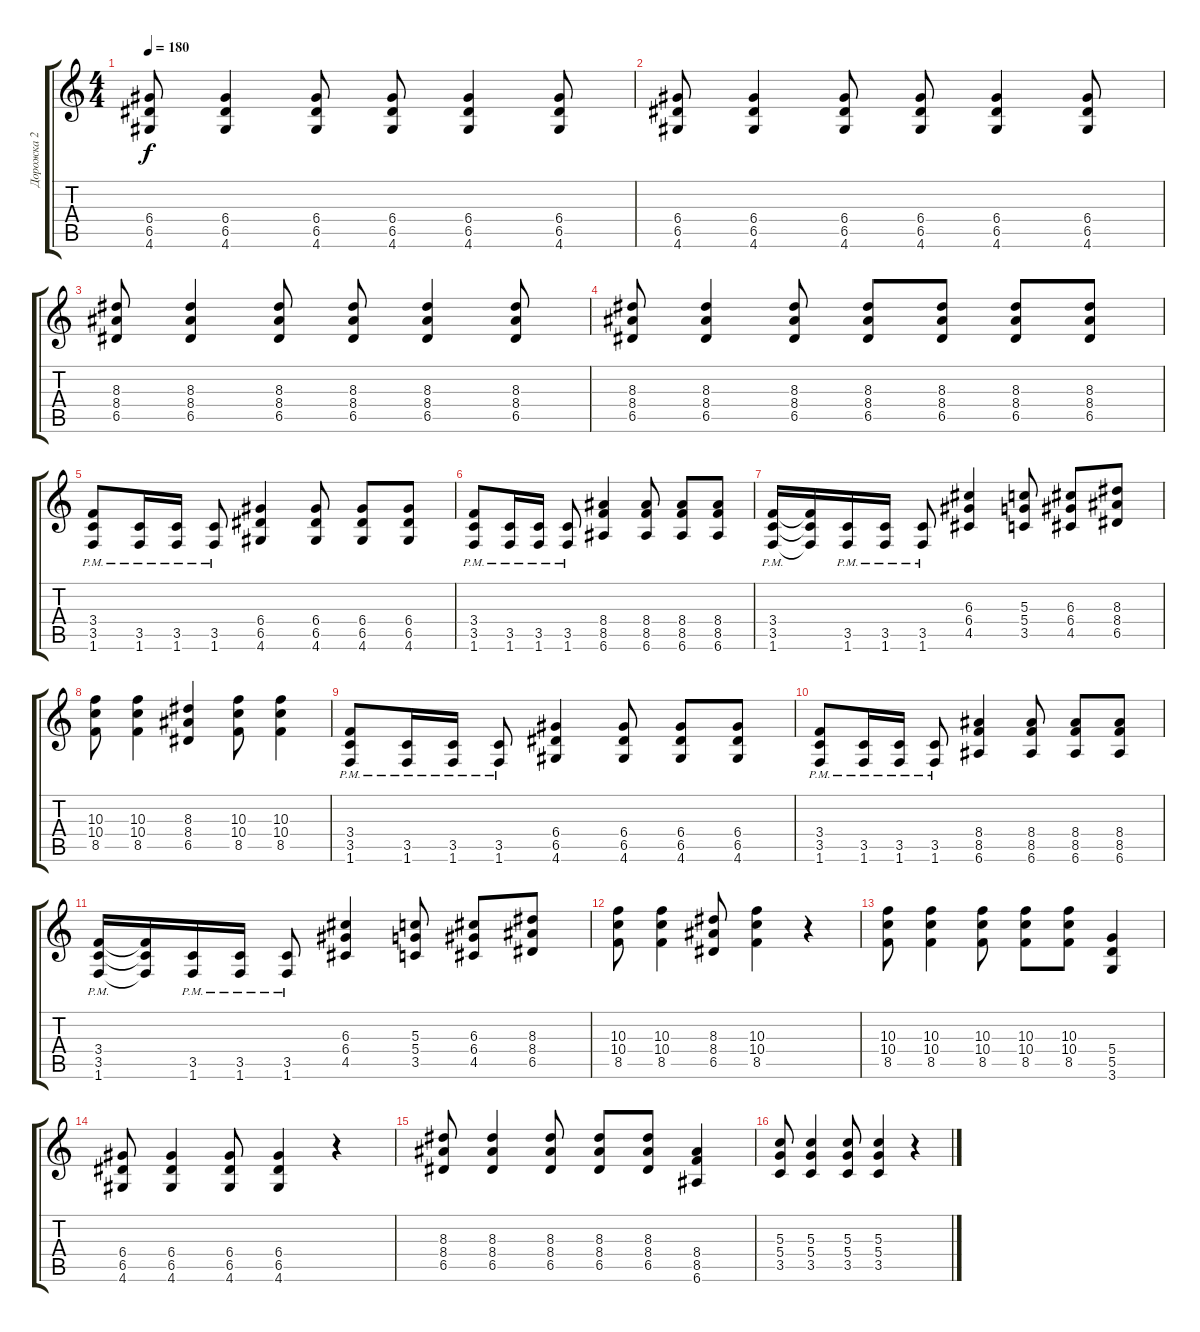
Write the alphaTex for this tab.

\track ("Дорожка 2" "Дорожка 2") {instrument distortionguitar}
\staff {score tabs}
\tuning (E4 B3 G3 D3 A2 E2) {hide}
\ts (4 4)
\tempo 180
\clef g2
\ks c
(6.4 6.5 4.6).8{dy f} (6.4 6.5 4.6).4 (6.4 6.5 4.6).8 (6.4 6.5 4.6).8 (6.4 6.5 4.6).4 (6.4 6.5 4.6).8 |
(6.4 6.5 4.6).8 (6.4 6.5 4.6).4 (6.4 6.5 4.6).8 (6.4 6.5 4.6).8 (6.4 6.5 4.6).4 (6.4 6.5 4.6).8 |
(8.3 8.4 6.5).8 (8.3 8.4 6.5).4 (8.3 8.4 6.5).8 (8.3 8.4 6.5).8 (8.3 8.4 6.5).4 (8.3 8.4 6.5).8 |
(8.3 8.4 6.5).8 (8.3 8.4 6.5).4 (8.3 8.4 6.5).8 (8.3 8.4 6.5).8 (8.3 8.4 6.5).8 (8.3 8.4 6.5).8 (8.3 8.4 6.5).8 |
(3.4{pm} 3.5{pm} 1.6{pm}).8 (3.5{pm} 1.6{pm}).16 (3.5{pm} 1.6{pm}).16 (3.5{pm} 1.6{pm}).8 (6.4 6.5 4.6).4 (6.4 6.5 4.6).8 (6.4 6.5 4.6).8 (6.4 6.5 4.6).8 |
(3.4{pm} 3.5{pm} 1.6{pm}).8 (3.5{pm} 1.6{pm}).16 (3.5{pm} 1.6{pm}).16 (3.5{pm} 1.6{pm}).8 (8.4 8.5 6.6).4 (8.4 8.5 6.6).8 (8.4 8.5 6.6).8 (8.4 8.5 6.6).8 |
(3.4{pm} 3.5{pm} 1.6{pm}).16 (3.4{t} 3.5{t} 1.6{t}).16 (3.5{pm} 1.6{pm}).16 (3.5{pm} 1.6{pm}).16 (3.5{pm} 1.6{pm}).8 (6.3 6.4 4.5).4 (5.3 5.4 3.5).8 (6.3 6.4 4.5).8 (8.3 8.4 6.5).8 |
(10.3 10.4 8.5).8 (10.3 10.4 8.5).4 (8.3 8.4 6.5).4 (10.3 10.4 8.5).8 (10.3 10.4 8.5).4 |
(3.4{pm} 3.5{pm} 1.6{pm}).8 (3.5{pm} 1.6{pm}).16 (3.5{pm} 1.6{pm}).16 (3.5{pm} 1.6{pm}).8 (6.4 6.5 4.6).4 (6.4 6.5 4.6).8 (6.4 6.5 4.6).8 (6.4 6.5 4.6).8 |
(3.4{pm} 3.5{pm} 1.6{pm}).8 (3.5{pm} 1.6{pm}).16 (3.5{pm} 1.6{pm}).16 (3.5{pm} 1.6{pm}).8 (8.4 8.5 6.6).4 (8.4 8.5 6.6).8 (8.4 8.5 6.6).8 (8.4 8.5 6.6).8 |
(3.4{pm} 3.5{pm} 1.6{pm}).16 (3.4{t} 3.5{t} 1.6{t}).16 (3.5{pm} 1.6{pm}).16 (3.5{pm} 1.6{pm}).16 (3.5{pm} 1.6{pm}).8 (6.3 6.4 4.5).4 (5.3 5.4 3.5).8 (6.3 6.4 4.5).8 (8.3 8.4 6.5).8 |
(10.3 10.4 8.5).8 (10.3 10.4 8.5).4 (8.3 8.4 6.5).8 (10.3 10.4 8.5).4 r.4 |
(10.3 10.4 8.5).8 (10.3 10.4 8.5).4 (10.3 10.4 8.5).8 (10.3 10.4 8.5).8 (10.3 10.4 8.5).8 (5.4 5.5 3.6).4 |
(6.4 6.5 4.6).8 (6.4 6.5 4.6).4 (6.4 6.5 4.6).8 (6.4 6.5 4.6).4 r.4 |
(8.3 8.4 6.5).8 (8.3 8.4 6.5).4 (8.3 8.4 6.5).8 (8.3 8.4 6.5).8 (8.3 8.4 6.5).8 (8.4 8.5 6.6).4 |
(5.3 5.4 3.5).8 (5.3 5.4 3.5).4 (5.3 5.4 3.5).8 (5.3 5.4 3.5).4 r.4
